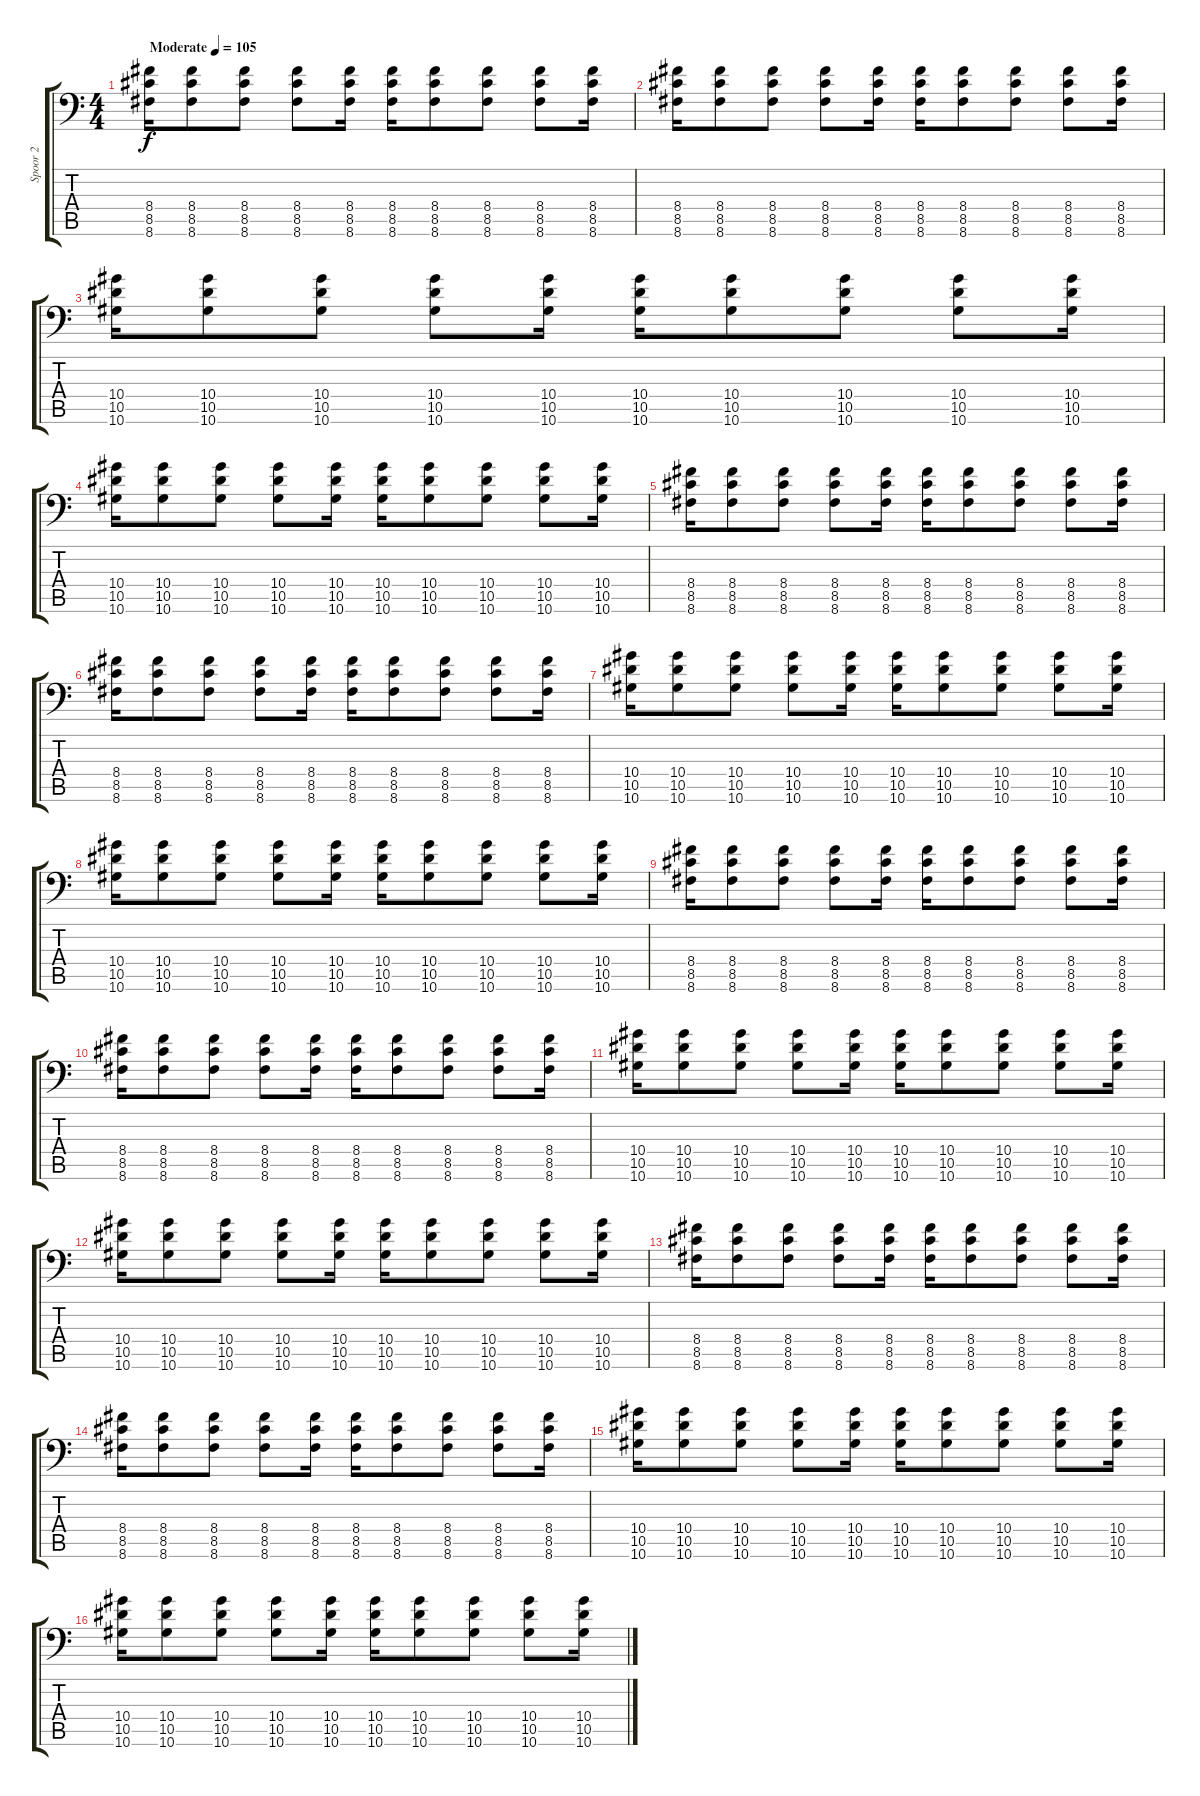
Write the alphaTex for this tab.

\track ("Spoor 2" "Spoor 2") {instrument distortionguitar}
\staff {score tabs}
\tuning (C4 G3 Eb3 Bb2 F2 Bb1) {hide}
\ts (4 4)
\tempo (105 "Moderate")
\clef f4
\ks c
(8.4 8.5 8.6).16{dy f instrument distortionguitar} (8.4 8.5 8.6).8 (8.4 8.5 8.6).8 (8.4 8.5 8.6).8 (8.4 8.5 8.6).16 (8.4 8.5 8.6).16 (8.4 8.5 8.6).8 (8.4 8.5 8.6).8 (8.4 8.5 8.6).8 (8.4 8.5 8.6).16 |
(8.4 8.5 8.6).16 (8.4 8.5 8.6).8 (8.4 8.5 8.6).8 (8.4 8.5 8.6).8 (8.4 8.5 8.6).16 (8.4 8.5 8.6).16 (8.4 8.5 8.6).8 (8.4 8.5 8.6).8 (8.4 8.5 8.6).8 (8.4 8.5 8.6).16 |
(10.4 10.5 10.6).16 (10.4 10.5 10.6).8 (10.4 10.5 10.6).8 (10.4 10.5 10.6).8 (10.4 10.5 10.6).16 (10.4 10.5 10.6).16 (10.4 10.5 10.6).8 (10.4 10.5 10.6).8 (10.4 10.5 10.6).8 (10.4 10.5 10.6).16 |
(10.4 10.5 10.6).16 (10.4 10.5 10.6).8 (10.4 10.5 10.6).8 (10.4 10.5 10.6).8 (10.4 10.5 10.6).16 (10.4 10.5 10.6).16 (10.4 10.5 10.6).8 (10.4 10.5 10.6).8 (10.4 10.5 10.6).8 (10.4 10.5 10.6).16 |
(8.4 8.5 8.6).16 (8.4 8.5 8.6).8 (8.4 8.5 8.6).8 (8.4 8.5 8.6).8 (8.4 8.5 8.6).16 (8.4 8.5 8.6).16 (8.4 8.5 8.6).8 (8.4 8.5 8.6).8 (8.4 8.5 8.6).8 (8.4 8.5 8.6).16 |
(8.4 8.5 8.6).16 (8.4 8.5 8.6).8 (8.4 8.5 8.6).8 (8.4 8.5 8.6).8 (8.4 8.5 8.6).16 (8.4 8.5 8.6).16 (8.4 8.5 8.6).8 (8.4 8.5 8.6).8 (8.4 8.5 8.6).8 (8.4 8.5 8.6).16 |
(10.4 10.5 10.6).16 (10.4 10.5 10.6).8 (10.4 10.5 10.6).8 (10.4 10.5 10.6).8 (10.4 10.5 10.6).16 (10.4 10.5 10.6).16 (10.4 10.5 10.6).8 (10.4 10.5 10.6).8 (10.4 10.5 10.6).8 (10.4 10.5 10.6).16 |
(10.4 10.5 10.6).16 (10.4 10.5 10.6).8 (10.4 10.5 10.6).8 (10.4 10.5 10.6).8 (10.4 10.5 10.6).16 (10.4 10.5 10.6).16 (10.4 10.5 10.6).8 (10.4 10.5 10.6).8 (10.4 10.5 10.6).8 (10.4 10.5 10.6).16 |
(8.4 8.5 8.6).16 (8.4 8.5 8.6).8 (8.4 8.5 8.6).8 (8.4 8.5 8.6).8 (8.4 8.5 8.6).16 (8.4 8.5 8.6).16 (8.4 8.5 8.6).8 (8.4 8.5 8.6).8 (8.4 8.5 8.6).8 (8.4 8.5 8.6).16 |
(8.4 8.5 8.6).16 (8.4 8.5 8.6).8 (8.4 8.5 8.6).8 (8.4 8.5 8.6).8 (8.4 8.5 8.6).16 (8.4 8.5 8.6).16 (8.4 8.5 8.6).8 (8.4 8.5 8.6).8 (8.4 8.5 8.6).8 (8.4 8.5 8.6).16 |
(10.4 10.5 10.6).16 (10.4 10.5 10.6).8 (10.4 10.5 10.6).8 (10.4 10.5 10.6).8 (10.4 10.5 10.6).16 (10.4 10.5 10.6).16 (10.4 10.5 10.6).8 (10.4 10.5 10.6).8 (10.4 10.5 10.6).8 (10.4 10.5 10.6).16 |
(10.4 10.5 10.6).16 (10.4 10.5 10.6).8 (10.4 10.5 10.6).8 (10.4 10.5 10.6).8 (10.4 10.5 10.6).16 (10.4 10.5 10.6).16 (10.4 10.5 10.6).8 (10.4 10.5 10.6).8 (10.4 10.5 10.6).8 (10.4 10.5 10.6).16 |
(8.4 8.5 8.6).16 (8.4 8.5 8.6).8 (8.4 8.5 8.6).8 (8.4 8.5 8.6).8 (8.4 8.5 8.6).16 (8.4 8.5 8.6).16 (8.4 8.5 8.6).8 (8.4 8.5 8.6).8 (8.4 8.5 8.6).8 (8.4 8.5 8.6).16 |
(8.4 8.5 8.6).16 (8.4 8.5 8.6).8 (8.4 8.5 8.6).8 (8.4 8.5 8.6).8 (8.4 8.5 8.6).16 (8.4 8.5 8.6).16 (8.4 8.5 8.6).8 (8.4 8.5 8.6).8 (8.4 8.5 8.6).8 (8.4 8.5 8.6).16 |
(10.4 10.5 10.6).16 (10.4 10.5 10.6).8 (10.4 10.5 10.6).8 (10.4 10.5 10.6).8 (10.4 10.5 10.6).16 (10.4 10.5 10.6).16 (10.4 10.5 10.6).8 (10.4 10.5 10.6).8 (10.4 10.5 10.6).8 (10.4 10.5 10.6).16 |
(10.4 10.5 10.6).16 (10.4 10.5 10.6).8 (10.4 10.5 10.6).8 (10.4 10.5 10.6).8 (10.4 10.5 10.6).16 (10.4 10.5 10.6).16 (10.4 10.5 10.6).8 (10.4 10.5 10.6).8 (10.4 10.5 10.6).8 (10.4 10.5 10.6).16
